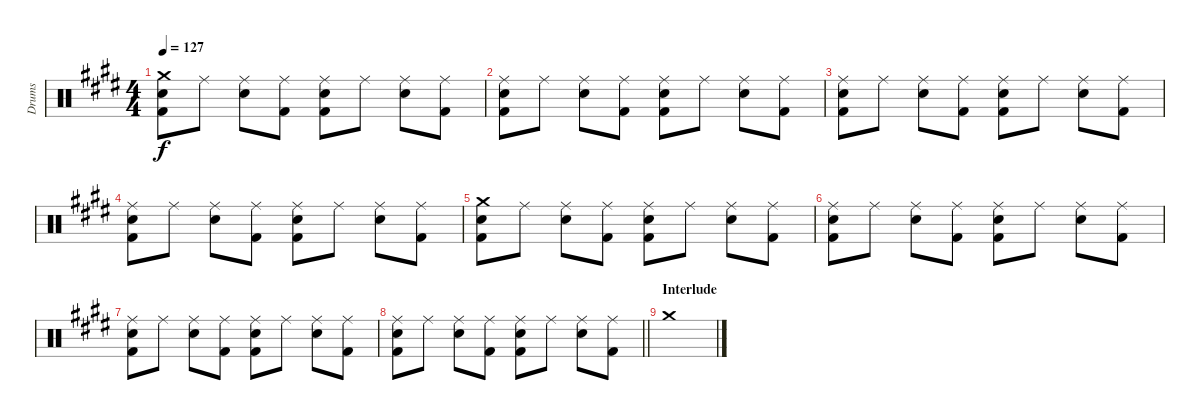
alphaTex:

\track ("Drums" "Drums") {instrument percussion}
\staff {score}
\articulation defaults
\ts (4 4)
\tempo 127
\clef neutral
\ks e
("Crash medium (hit)" "Snare (hit) 2" "Kick (hit) 2").8{dy f} "Ride (middle)".8 ("Ride (middle)" "Snare (hit) 2").8 ("Ride (middle)" "Kick (hit) 2").8 ("Ride (middle)" "Snare (hit) 2" "Kick (hit) 2").8 "Ride (middle)".8 ("Ride (middle)" "Snare (hit) 2").8 ("Ride (middle)" "Kick (hit) 2").8 |
("Ride (middle)" "Snare (hit) 2" "Kick (hit) 2").8 "Ride (middle)".8 ("Ride (middle)" "Snare (hit) 2").8 ("Ride (middle)" "Kick (hit) 2").8 ("Ride (middle)" "Snare (hit) 2" "Kick (hit) 2").8 "Ride (middle)".8 ("Ride (middle)" "Snare (hit) 2").8 ("Ride (middle)" "Kick (hit) 2").8 |
("Ride (middle)" "Snare (hit) 2" "Kick (hit) 2").8 "Ride (middle)".8 ("Ride (middle)" "Snare (hit) 2").8 ("Ride (middle)" "Kick (hit) 2").8 ("Ride (middle)" "Snare (hit) 2" "Kick (hit) 2").8 "Ride (middle)".8 ("Ride (middle)" "Snare (hit) 2").8 ("Ride (middle)" "Kick (hit) 2").8 |
("Ride (middle)" "Snare (hit) 2" "Kick (hit) 2").8 "Ride (middle)".8 ("Ride (middle)" "Snare (hit) 2").8 ("Ride (middle)" "Kick (hit) 2").8 ("Ride (middle)" "Snare (hit) 2" "Kick (hit) 2").8 "Ride (middle)".8 ("Ride (middle)" "Snare (hit) 2").8 ("Ride (middle)" "Kick (hit) 2").8 |
("Crash medium (hit)" "Snare (hit) 2" "Kick (hit) 2").8 "Ride (middle)".8 ("Ride (middle)" "Snare (hit) 2").8 ("Ride (middle)" "Kick (hit) 2").8 ("Ride (middle)" "Snare (hit) 2" "Kick (hit) 2").8 "Ride (middle)".8 ("Ride (middle)" "Snare (hit) 2").8 ("Ride (middle)" "Kick (hit) 2").8 |
("Ride (middle)" "Snare (hit) 2" "Kick (hit) 2").8 "Ride (middle)".8 ("Ride (middle)" "Snare (hit) 2").8 ("Ride (middle)" "Kick (hit) 2").8 ("Ride (middle)" "Snare (hit) 2" "Kick (hit) 2").8 "Ride (middle)".8 ("Ride (middle)" "Snare (hit) 2").8 ("Ride (middle)" "Kick (hit) 2").8 |
("Ride (middle)" "Snare (hit) 2" "Kick (hit) 2").8 "Ride (middle)".8 ("Ride (middle)" "Snare (hit) 2").8 ("Ride (middle)" "Kick (hit) 2").8 ("Ride (middle)" "Snare (hit) 2" "Kick (hit) 2").8 "Ride (middle)".8 ("Ride (middle)" "Snare (hit) 2").8 ("Ride (middle)" "Kick (hit) 2").8 |
\barLineRight lightlight
("Ride (middle)" "Snare (hit) 2" "Kick (hit) 2").8 "Ride (middle)".8 ("Ride (middle)" "Snare (hit) 2").8 ("Ride (middle)" "Kick (hit) 2").8 ("Ride (middle)" "Snare (hit) 2" "Kick (hit) 2").8 "Ride (middle)".8 ("Ride (middle)" "Snare (hit) 2").8 ("Ride (middle)" "Kick (hit) 2").8 |
\section ("" "Interlude")
"Crash medium (hit)".1
